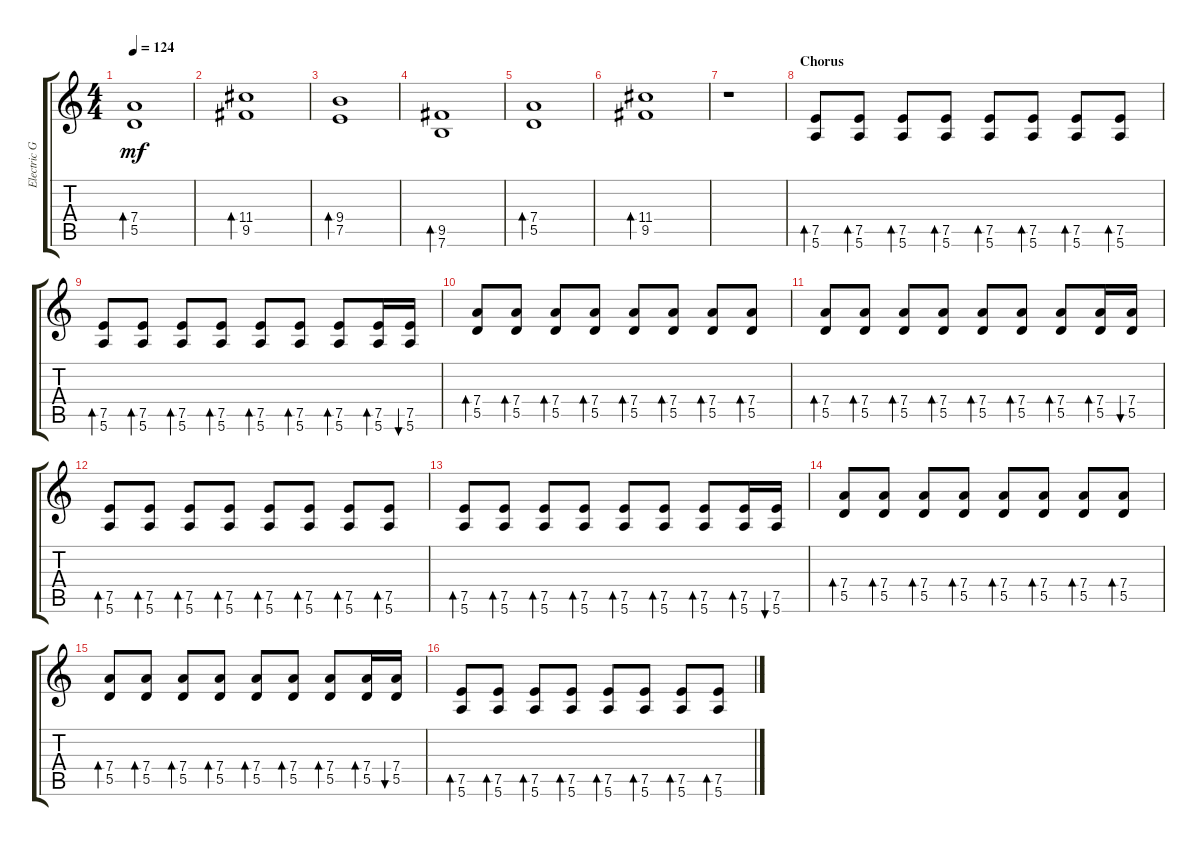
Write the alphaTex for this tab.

\track ("Electric Guitar" "Electric G") {instrument overdrivenguitar}
\staff {score tabs}
\tuning (E4 B3 G3 D3 A2 E2) {hide}
\ts (4 4)
\tempo 124
\clef g2
\ks c
(7.4 5.5).1{bd 30 dy mf} |
(11.4 9.5).1{bd 30} |
(9.4 7.5).1{bd 30} |
(9.5 7.6).1{bd 30} |
(7.4 5.5).1{bd 30} |
(11.4 9.5).1{bd 30} |
r.1 |
\section ("" "Chorus")
(7.5 5.6).8{bd 30} (7.5 5.6).8{bd 30} (7.5 5.6).8{bd 30} (7.5 5.6).8{bd 30} (7.5 5.6).8{bd 30} (7.5 5.6).8{bd 30} (7.5 5.6).8{bd 30} (7.5 5.6).8{bd 30} |
(7.5 5.6).8{bd 30} (7.5 5.6).8{bd 30} (7.5 5.6).8{bd 30} (7.5 5.6).8{bd 30} (7.5 5.6).8{bd 30} (7.5 5.6).8{bd 30} (7.5 5.6).8{bd 30} (7.5 5.6).16{bd 30} (7.5 5.6).16{bu 30} |
(7.4 5.5).8{bd 30} (7.4 5.5).8{bd 30} (7.4 5.5).8{bd 30} (7.4 5.5).8{bd 30} (7.4 5.5).8{bd 30} (7.4 5.5).8{bd 30} (7.4 5.5).8{bd 30} (7.4 5.5).8{bd 30} |
(7.4 5.5).8{bd 30} (7.4 5.5).8{bd 30} (7.4 5.5).8{bd 30} (7.4 5.5).8{bd 30} (7.4 5.5).8{bd 30} (7.4 5.5).8{bd 30} (7.4 5.5).8{bd 30} (7.4 5.5).16{bd 30} (7.4 5.5).16{bu 30} |
(7.5 5.6).8{bd 30} (7.5 5.6).8{bd 30} (7.5 5.6).8{bd 30} (7.5 5.6).8{bd 30} (7.5 5.6).8{bd 30} (7.5 5.6).8{bd 30} (7.5 5.6).8{bd 30} (7.5 5.6).8{bd 30} |
(7.5 5.6).8{bd 30} (7.5 5.6).8{bd 30} (7.5 5.6).8{bd 30} (7.5 5.6).8{bd 30} (7.5 5.6).8{bd 30} (7.5 5.6).8{bd 30} (7.5 5.6).8{bd 30} (7.5 5.6).16{bd 30} (7.5 5.6).16{bu 30} |
(7.4 5.5).8{bd 30} (7.4 5.5).8{bd 30} (7.4 5.5).8{bd 30} (7.4 5.5).8{bd 30} (7.4 5.5).8{bd 30} (7.4 5.5).8{bd 30} (7.4 5.5).8{bd 30} (7.4 5.5).8{bd 30} |
(7.4 5.5).8{bd 30} (7.4 5.5).8{bd 30} (7.4 5.5).8{bd 30} (7.4 5.5).8{bd 30} (7.4 5.5).8{bd 30} (7.4 5.5).8{bd 30} (7.4 5.5).8{bd 30} (7.4 5.5).16{bd 30} (7.4 5.5).16{bu 30} |
(7.5 5.6).8{bd 30} (7.5 5.6).8{bd 30} (7.5 5.6).8{bd 30} (7.5 5.6).8{bd 30} (7.5 5.6).8{bd 30} (7.5 5.6).8{bd 30} (7.5 5.6).8{bd 30} (7.5 5.6).8{bd 30}
